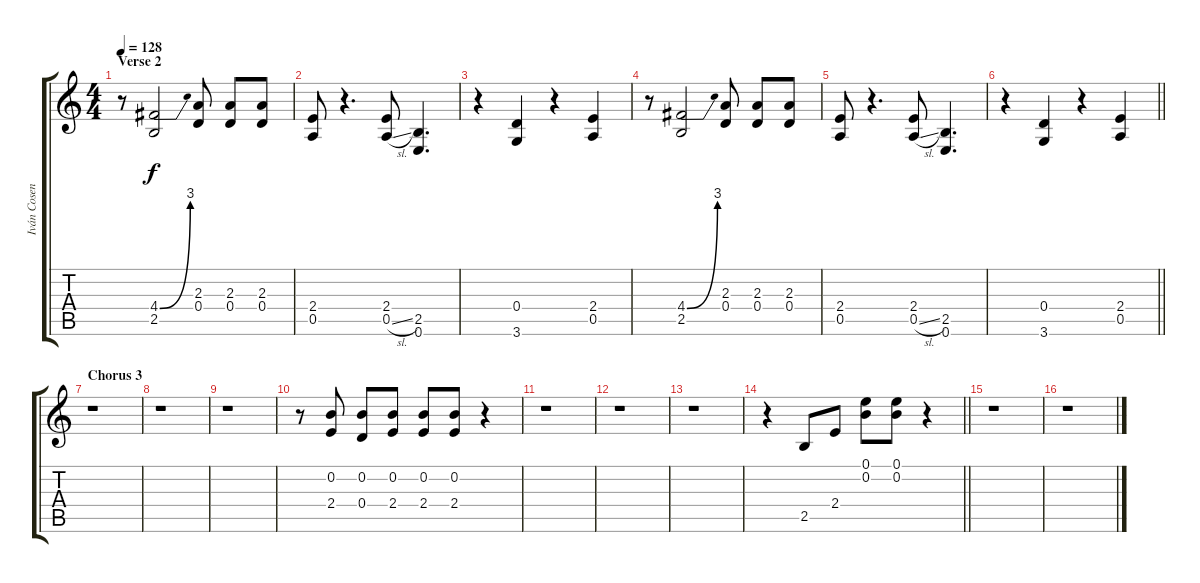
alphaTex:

\track ("Iván Cosentino" "Iván Cosen") {instrument acousticguitarsteel}
\staff {score tabs}
\tuning (E4 B3 G3 D3 A2 E2) {hide}
\ts (4 4)
\section ("" "Verse 2")
\tempo 128
\clef g2
\ks c
r.8{dy f} (4.4{be (bend 0 0 60 12)} 2.5).2 (2.3 0.4).8 (2.3 0.4).8 (2.3 0.4).8 |
(2.4 0.5).8 r.4{d} (2.4 0.5{sl}).8 (2.5 0.6).4{d} |
r.4 (0.4 3.6).4 r.4 (2.4 0.5).4 |
r.8 (4.4{be (bend 0 0 60 12)} 2.5).2 (2.3 0.4).8 (2.3 0.4).8 (2.3 0.4).8 |
(2.4 0.5).8 r.4{d} (2.4 0.5{sl}).8 (2.5 0.6).4{d} |
\barLineRight lightlight
r.4 (0.4 3.6).4 r.4 (2.4 0.5).4 |
\section ("" "Chorus 3")
r.1 |
r.1 |
r.1 |
r.8 (0.2 2.4).8 (0.2 0.4).8 (0.2 2.4).8 (0.2 2.4).8 (0.2 2.4).8 r.4 |
r.1 |
r.1 |
r.1 |
\barLineRight lightlight
r.4 2.5.8 2.4.8 (0.1 0.2).8 (0.1 0.2).8 r.4 |
r.1 |
r.1
